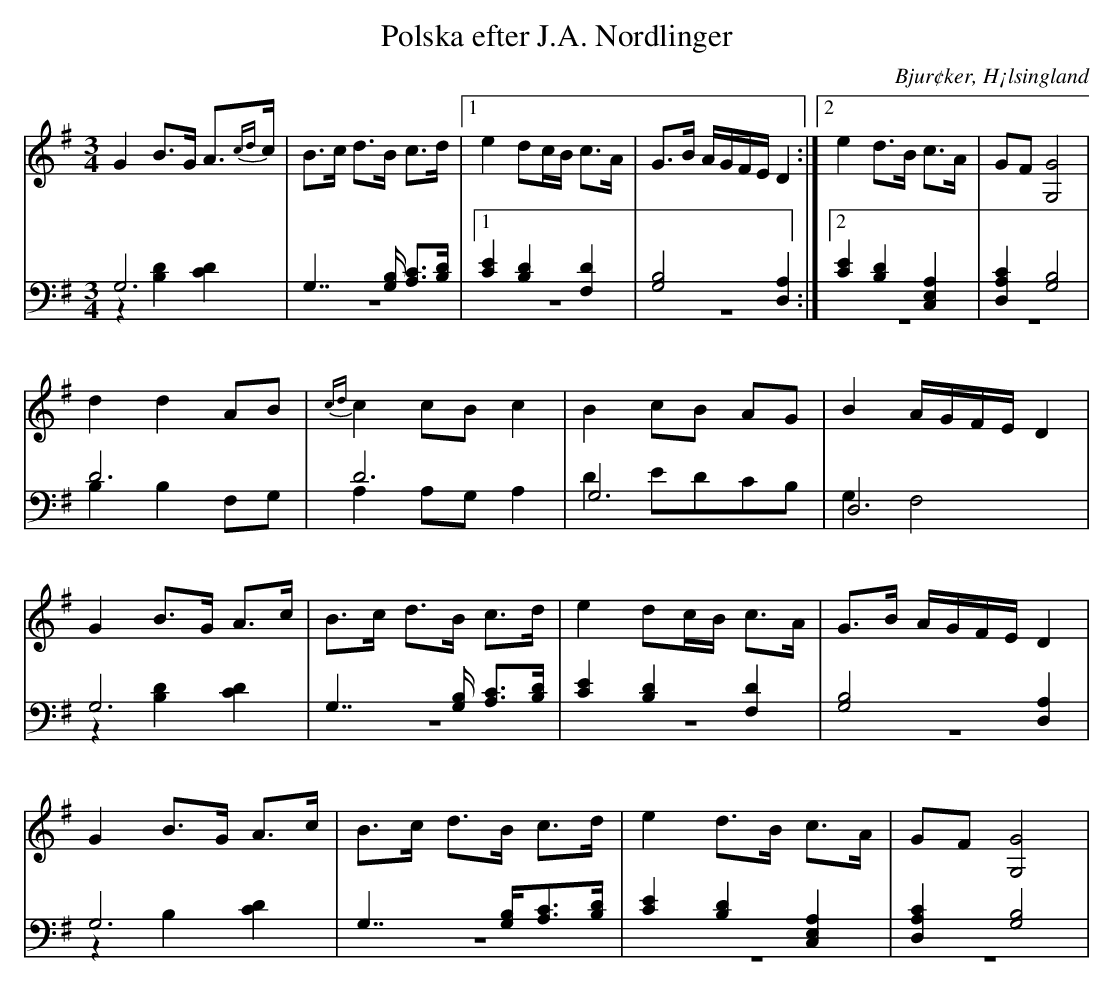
X:1
T: Polska efter J.A. Nordlinger
O: Bjur¢ker, H¡lsingland
M: 3/4
L: 1/8
K: G
V:1
V:2
V:3 merge
V:1
G2 B>G A>{cd2/3}c|B>c d>B c>d |1 e2 dc/B/ c>A| G>B A/G/F/E/ D2:|2 e2 d>B c>A|GF [G4G,4]  |
 d2 d2 AB|{cd}c2 cB c2|B2 cB AG|B2 A/G/F/E/ D2 |
G2 B>G A>c|B>c d>B c>d |e2 dc/B/ c>A|G>B A/G/F/E/ D2 |
G2 B>G A>c |B>c d>B c>d|e2 d>B c>A|GF [G,4G4] |
V:2 clef=bass
 G,6|G,7/2 [G,/B,/] [A,C]>[B,D]|1 [C2E2] [B,2D2] [F,2D2]| [G,4B,4] [D,2A,2]:|2 [C2E2] [B,2D2] [C,2E,2A,2]| [D,2A,2C2] [G,4B,4]|
D6 |D6 |G,6|D,6 |
G,6 | G,7/2 [G,/B,/] [A,C]>[B,D]| [C2E2] [B,2D2] [F,2D2]| [G,4B,4] [D,2A,2]|
G,6 |G,7/2 [G,/B,/][A,C]>[B,D]|[C2E2] [B,2D2] [C,2E,2A,2]|[D,2A,2C2] [G,4B,4] |
V:3 clef=bass
z2 [B,2D2] [C2D2]| z6|1 z6| z6:|2 z6|  z6|
B,2 B,2 F,G, |A,2 A,G, A,2 |D2 EDCB,|G,2 F,4 |
z2 [B,2D2] [C2D2]| z6 |z6 |z6|
z2 B,2 [C2D2] |z6|z6|z6|
